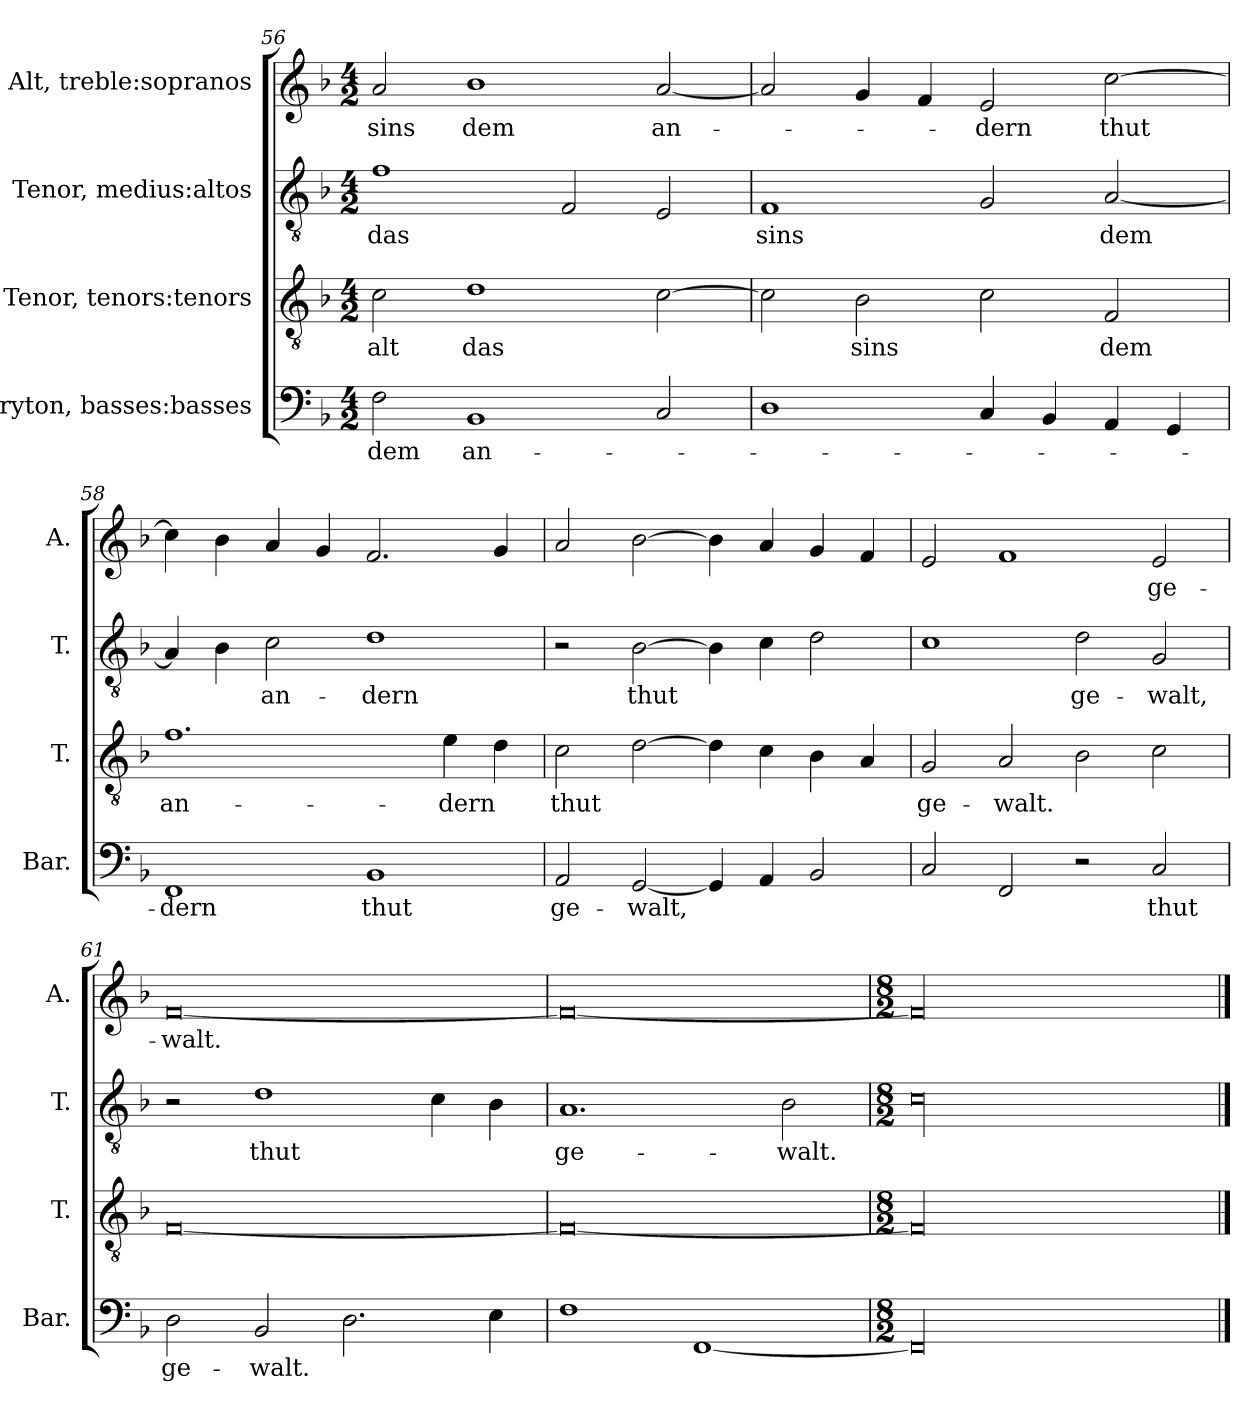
**kern	**text	**kern	**text	**kern	**text	**kern	**text
*part4	*part4	*part3	*part3	*part2	*part2	*part1	*part1
*staff4	*staff4	*staff3	*staff3	*staff2	*staff2	*staff1	*staff1
*I"Baryton, basses:basses	*	*I"Tenor, tenors:tenors	*	*I"Tenor, medius:altos	*	*I"Alt, treble:sopranos	*
*I'Bar.	*	*I'T.	*	*I'T.	*	*I'A.	*
*clefF4	*	*clefGv2	*	*clefGv2	*	*clefG2	*
*k[b-]	*	*k[b-]	*	*k[b-]	*	*k[b-]	*
*M4/2	*	*M4/2	*	*M4/2	*	*M4/2	*
=56	=56	=56	=56	=56	=56	=56	=56
!	!LO:LY:b	!	!LO:LY:b	!	!LO:LY:b	!	!LO:LY:b
2F\	dem	2c\	alt	1f	das	2a/	sins
!	!LO:LY:b	!	!LO:LY:b	!	!	!	!LO:LY:b
1BB-	an-	1d	das	.	.	1b-	dem
.	.	.	.	2F/	.	.	.
!	!	!	!	!	!	!	!LO:LY:b
2C/	.	[2c\	.	2E/	.	[2a/	an-
=57	=57	=57	=57	=57	=57	=57	=57
!	!	!	!	!	!LO:LY:b	!	!
1D	.	2c\]	.	1F	sins	2a/]	.
!	!	!	!LO:LY:b	!	!	!	!
.	.	2B-\	sins	.	.	4g/	.
.	.	.	.	.	.	4f/	.
!	!	!	!	!	!	!	!LO:LY:b
4C/	.	2c\	.	2G/	.	2e/	-dern
4BB-/	.	.	.	.	.	.	.
!	!	!	!LO:LY:b	!	!LO:LY:b	!	!LO:LY:b
4AA/	.	2F/	dem	[2A/	dem	[2cc\	thut
4GG/	.	.	.	.	.	.	.
!!LO:PB:g=z
=58	=58	=58	=58	=58	=58	=58	=58
!	!LO:LY:b	!	!LO:LY:b	!	!	!	!
1FF	-dern	1.f	an-	4A/]	.	4cc\]	.
.	.	.	.	4B-\	.	4b-\	.
!	!	!	!	!	!LO:LY:b	!	!
.	.	.	.	2c\	an-	4a/	.
.	.	.	.	.	.	4g/	.
!	!LO:LY:b	!	!	!	!LO:LY:b	!	!
1BB-	thut	.	.	1d	-dern	2.f/	.
!	!	!	!LO:LY:b	!	!	!	!
.	.	4e\	-dern	.	.	.	.
.	.	4d\	.	.	.	4g/	.
=59	=59	=59	=59	=59	=59	=59	=59
!	!LO:LY:b	!	!LO:LY:b	!	!	!	!
2AA/	ge-	2c\	thut	2r	.	2a/	.
!	!LO:LY:b	!	!	!	!LO:LY:b	!	!
[2GG/	-walt,	[2d\	.	[2B-\	thut	[2b-\	.
4GG/]	.	4d\]	.	4B-\]	.	4b-\]	.
4AA/	.	4c\	.	4c\	.	4a/	.
2BB-/	.	4B-\	.	2d\	.	4g/	.
.	.	4A/	.	.	.	4f/	.
=60	=60	=60	=60	=60	=60	=60	=60
!	!	!	!LO:LY:b	!	!	!	!
2C/	.	2G/	ge-	1c	.	2e/	.
!	!	!	!LO:LY:b	!	!	!	!
2FF/	.	2A/	-walt.	.	.	1f	.
!	!	!	!	!	!LO:LY:b	!	!
2r	.	2B-\	.	2d\	ge-	.	.
!	!LO:LY:b	!	!	!	!LO:LY:b	!	!LO:LY:b
2C/	thut	2c\	.	2G/	-walt,	2e/	ge-
=61	=61	=61	=61	=61	=61	=61	=61
!	!LO:LY:b	!	!	!	!	!	!LO:LY:b
2D\	ge-	[0F	.	2r	.	[0f	-walt.
!	!LO:LY:b	!	!	!	!LO:LY:b	!	!
2BB-/	-walt.	.	.	1d	thut	.	.
2.D\	.	.	.	.	.	.	.
.	.	.	.	4c\	.	.	.
4E\	.	.	.	4B-\	.	.	.
=62	=62	=62	=62	=62	=62	=62	=62
!	!	!	!	!	!LO:LY:b	!	!
1F	.	0F_	.	1.A	ge-	0f_	.
[1FF	.	.	.	.	.	.	.
!	!	!	!	!	!LO:LY:b	!	!
.	.	.	.	2B-\	-walt.	.	.
=63	=63	=63	=63	=63	=63	=63	=63
*M8/2	*	*M8/2	*	*M8/2	*	*M8/2	*
00FF/]	.	00F/]	.	00c\	.	00f/]	.
==	==	==	==	==	==	==	==
*-	*-	*-	*-	*-	*-	*-	*-
